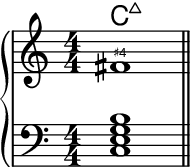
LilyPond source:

\version "2.24.4"
\language "english"
#(ly:set-option 'crop #t)
\include "include/alt.ly"
\include "include/thirds.ly"
\score {
  \midi {
    \tempo 4=120
  }
  \layout {
    \context {
      \Score
      \omit BarNumber
    }
    indent = 0\mm
  }
  \new GrandStaff <<
    \chords {
      \set chordChanges = ##t % only show chords when they change
      \set noChordSymbol = ""
      \set minorChordModifier = \markup { "-" }
      \set midiMaximumVolume = #0 % prevent named chords sounding
      c:maj7 % TODO: want "CΔ ♯4"
    }
    \new Staff {
      \key c \major
      \numericTimeSignature
      \time 4/4
      \clef treble {
        \relative {
          \skip \f % spacer to set voice volume
          \override Fingering.staff-padding = #'()
          \set fingeringOrientations = #'(right) % TODO: figure why not set to R
          fs'1-\finger\markup{\override #'(font-name . "sans")"♯4"}
          \bar "||"
        }
      }
    }
    \new Staff {
      \clef bass {
        \relative {
          \skip \f % spacer to set voice volume
          <c e g b>1
          \bar "||"
        }
      }
    }
  >>
}
